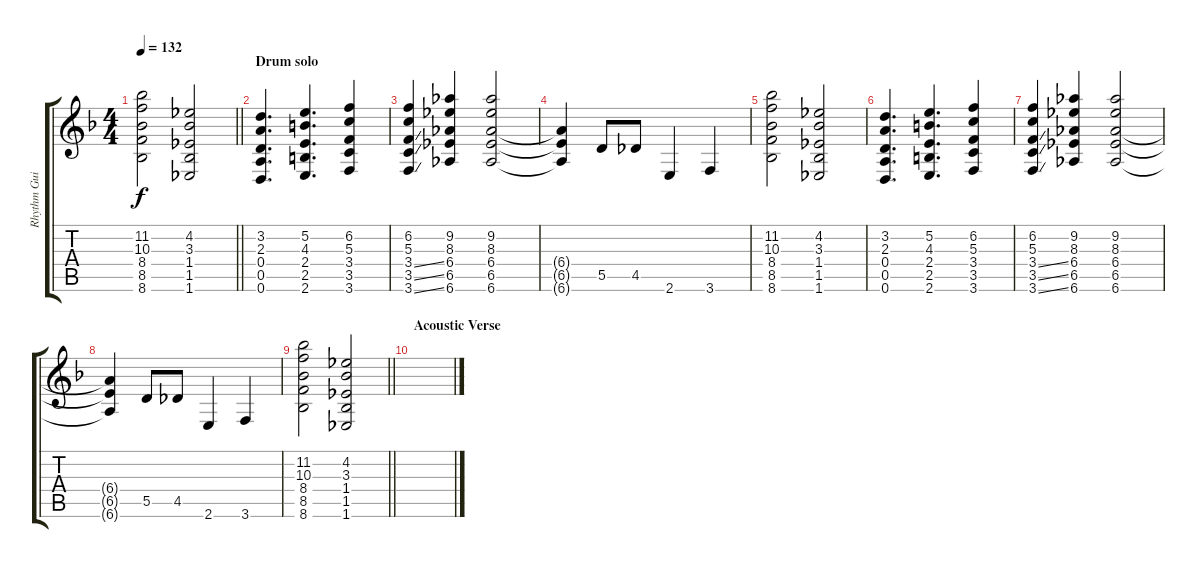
\track ("Rhythm Guitar" "Rhythm Gui") {instrument overdrivenguitar}
\staff {score tabs}
\tuning (E4 B3 G3 D3 A2 D2) {hide}
\ts (4 4)
\tempo 132
\clef g2
\barLineRight lightlight
\ks dminor
(11.2 10.3 8.4 8.5 8.6).2{dy f} (4.2 3.3 1.4 1.5 1.6).2 |
\section ("" "Drum solo")
(3.2 2.3 0.4 0.5 0.6).4{d} (5.2 4.3 2.4 2.5 2.6).4{d} (6.2 5.3 3.4 3.5 3.6).4 |
(6.2 5.3 3.4{ss} 3.5{ss} 3.6{ss}).4 (9.2 8.3 6.4 6.5 6.6).4 (9.2 8.3 6.4 6.5 6.6).2 |
(6.4{t} 6.5{t} 6.6{t}).4 5.5.8 4.5.8 2.6.4 3.6.4 |
(11.2 10.3 8.4 8.5 8.6).2 (4.2 3.3 1.4 1.5 1.6).2 |
(3.2 2.3 0.4 0.5 0.6).4{d} (5.2 4.3 2.4 2.5 2.6).4{d} (6.2 5.3 3.4 3.5 3.6).4 |
(6.2 5.3 3.4{ss} 3.5{ss} 3.6{ss}).4 (9.2 8.3 6.4 6.5 6.6).4 (9.2 8.3 6.4 6.5 6.6).2 |
(6.4{t} 6.5{t} 6.6{t}).4 5.5.8 4.5.8 2.6.4 3.6.4 |
\barLineRight lightlight
(11.2 10.3 8.4 8.5 8.6).2 (4.2 3.3 1.4 1.5 1.6).2 |
\section ("" "Acoustic Verse")
